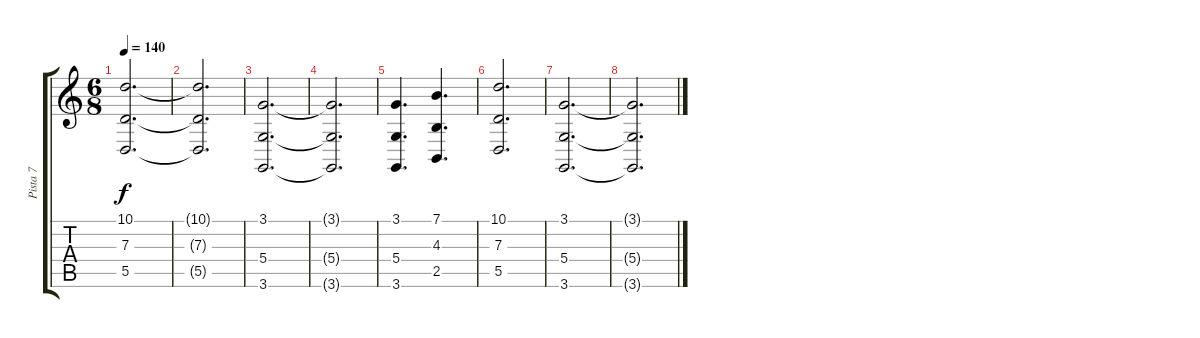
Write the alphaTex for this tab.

\track ("Pista 7" "Pista 7") {instrument tremolostrings}
\staff {score tabs}
\tuning (E4 B3 G3 D3 A2 E2) {hide}
\ts (6 8)
\tempo 140
\clef g2
\ks c
(10.1 7.3 5.5).2{d dy f volume 16} |
(10.1{t} 7.3{t} 5.5{t}).2{d} |
(3.1 5.4 3.6).2{d} |
(3.1{t} 5.4{t} 3.6{t}).2{d} |
(3.1 5.4 3.6).4{d} (7.1 4.3 2.5).4{d} |
(10.1 7.3 5.5).2{d} |
(3.1 5.4 3.6).2{d} |
(3.1{t} 5.4{t} 3.6{t}).2{d}
